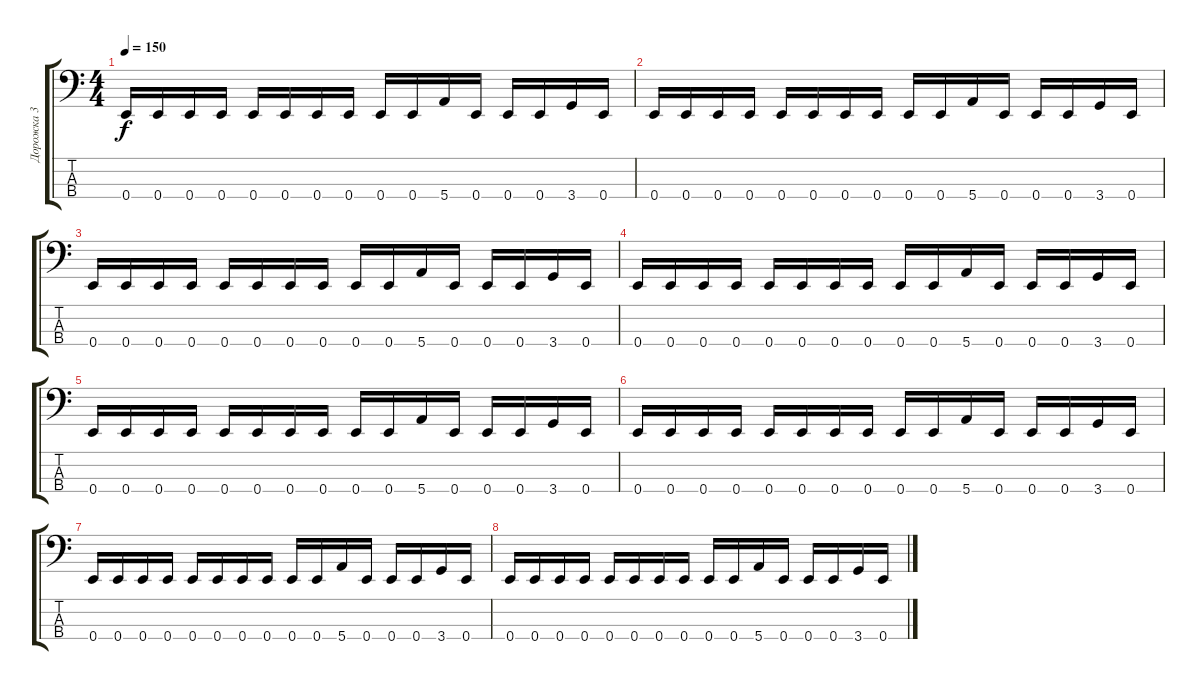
\track ("Дорожка 3" "Дорожка 3") {instrument electricbassfinger}
\staff {score tabs}
\tuning (G2 D2 A1 E1) {hide}
\ts (4 4)
\tempo 150
\clef f4
\ks c
0.4.16{dy f} 0.4.16 0.4.16 0.4.16 0.4.16 0.4.16 0.4.16 0.4.16 0.4.16 0.4.16 5.4.16 0.4.16 0.4.16 0.4.16 3.4.16 0.4.16 |
0.4.16 0.4.16 0.4.16 0.4.16 0.4.16 0.4.16 0.4.16 0.4.16 0.4.16 0.4.16 5.4.16 0.4.16 0.4.16 0.4.16 3.4.16 0.4.16 |
0.4.16 0.4.16 0.4.16 0.4.16 0.4.16 0.4.16 0.4.16 0.4.16 0.4.16 0.4.16 5.4.16 0.4.16 0.4.16 0.4.16 3.4.16 0.4.16 |
0.4.16 0.4.16 0.4.16 0.4.16 0.4.16 0.4.16 0.4.16 0.4.16 0.4.16 0.4.16 5.4.16 0.4.16 0.4.16 0.4.16 3.4.16 0.4.16 |
0.4.16 0.4.16 0.4.16 0.4.16 0.4.16 0.4.16 0.4.16 0.4.16 0.4.16 0.4.16 5.4.16 0.4.16 0.4.16 0.4.16 3.4.16 0.4.16 |
0.4.16 0.4.16 0.4.16 0.4.16 0.4.16 0.4.16 0.4.16 0.4.16 0.4.16 0.4.16 5.4.16 0.4.16 0.4.16 0.4.16 3.4.16 0.4.16 |
0.4.16 0.4.16 0.4.16 0.4.16 0.4.16 0.4.16 0.4.16 0.4.16 0.4.16 0.4.16 5.4.16 0.4.16 0.4.16 0.4.16 3.4.16 0.4.16 |
0.4.16 0.4.16 0.4.16 0.4.16 0.4.16 0.4.16 0.4.16 0.4.16 0.4.16 0.4.16 5.4.16 0.4.16 0.4.16 0.4.16 3.4.16 0.4.16
